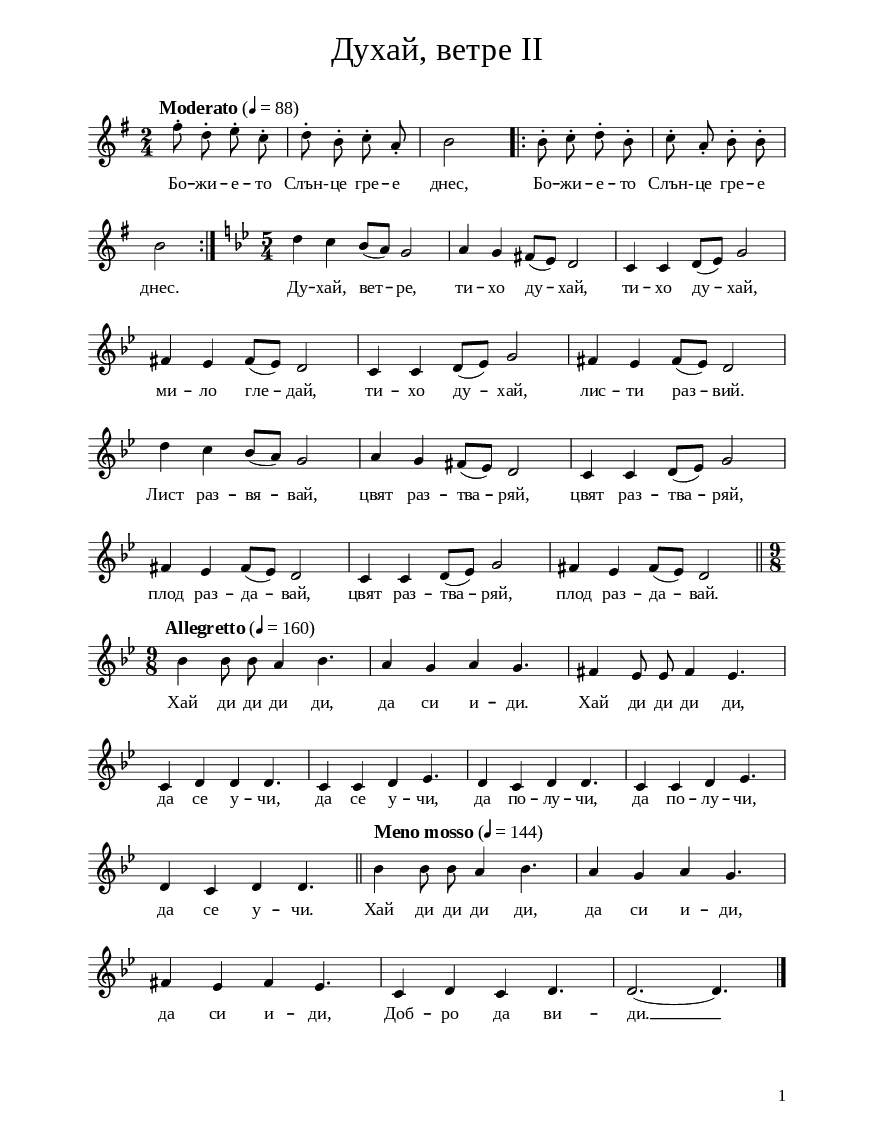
\version "2.24.3"

% include paper part and global functions
\include "include/globals.ily"

\bookpart {
  \label #'ref161
  \tocItem \markup "Духай, ветре II"
  \paper {
    print-all-headers = ##t
    print-page-number = ##t
    print-first-page-number = ##t

    % put page numbers on the bottom
    oddHeaderMarkup = \markup ""
    evenHeaderMarkup = \markup ""
    oddFooterMarkup = \markup
    \fill-line {
      ""
      \if \should-print-page-number \fromproperty #'page:page-number-string
    }
    evenFooterMarkup = \markup
    \fill-line {
      \if \should-print-page-number \fromproperty #'page:page-number-string
      ""
    }

    left-margin = 1.5\cm
    right-margin = 1.5\cm
    top-margin = 1.6\cm
    bottom-margin = 1.2\cm
    ragged-bottom = ##t % do not spread the staves to fill the whole vertical space

    % change distance between staves
    system-system-spacing =
    #'((basic-distance . 10)
       (minimum-distance . 6)
       (padding . 1)
       (stretchability . 12))
  }
  \score {
    \include "include/score-layout.ily"

    \new Voice \absolute {
      \clef treble
      \key g \major
      \time 2/4
      \tempoFunc "Moderato" 4 "88"
      \autoBeamOff
      fis''8 -.  d''8 -.  e''8 -.
      c''8 -. | % 2
      d''8 -.  b'8 -.  c''8 -.
      a'8 -.  | % 3
      b'2 \repeat volta 2 {
        | % 4
        b'8 -. c''8 -.  d''8 -.
        b'8 -.  | % 5
        c''8 -. a'8 -.  b'8 -.
        b'8 -.  \break | % 6
        b'2
        | % 7
      }
      \key g \minor \time 5/4  % 7
      d''4 c''4  bes'8 ( [  a'8 ) ]
      g'2 | % 8
      a'4  g'4  fis'8 ( [  es'8 ) ]
      d'2 | % 9
      c'4  c'4  d'8 ( [  es'8 ) ]  g'2
      \break |
      fis'4  es'4  fis'8 ( [  es'8 ) ]
      d'2 | % 11
      c'4  c'4  d'8 ( [  es'8 ) ]  g'2
      | % 12
      fis'4  es'4  fis'8 ( [  es'8 ) ]
      d'2 \break | % 13
      d''4 c''4  bes'8 ( [  a'8 ) ]
      g'2 | % 14
      a'4  g'4  fis'8 ( [  es'8 ) ]
      d'2 | % 15
      c'4  c'4  d'8 ( [  es'8 ) ]  g'2
      \break | % 16
      fis'4  es'4  fis'8 ( [  es'8 ) ]
      d'2 | % 17
      c'4  c'4  d'8 ( [  es'8 ) ]  g'2
      | % 18
      fis'4  es'4  fis'8 ( [  es'8 ) ]
      d'2 \bar "||"
      \break | % 19
      \time 9/8  | % 19
      | % 19
      \tempoFunc "Allegretto" 4 "160"
      bes'4 bes'8 bes'8  a'4
      bes'4. |
      a'4  g'4  a'4  g'4. | % 21
      fis'4  es'8  es'8  fis'4  es'4.
      \break | % 22
      c'4  d'4  d'4  d'4. | % 23
      c'4  c'4  d'4  es'4. | % 24
      d'4  c'4  d'4  d'4. | % 25
      c'4  c'4  d'4  es'4. | \break % 26
      d'4  c'4  d'4  d'4. | % 27
      \tempoFunc "Meno mosso" 4 "144"
      \bar "||" bes'4 bes'8 bes'8  a'4
      bes'4. | % 28
      a'4  g'4  a'4  g'4. \break | % 29
      fis'4  es'4  fis'4  es'4. |
      c'4  d'4  c'4  d'4. | % 31
      d'2. ~  d'4. \bar "|."
    }

    \addlyrics {
      Бо -- жи -- е -- то "Слън-" -- це гре --
      е днес, Бо -- жи -- е -- то "Слън-" --
      це гре -- е днес. Ду -- хай, вет
      -- ре, ти -- хо ду  -- хай, ти
      -- хо ду  -- хай, ми -- ло гле
      -- дай, ти -- хо ду  -- хай,
      лис -- ти раз  -- вий. Лист раз
      -- вя  -- вай, цвят раз -- тва
      -- ряй, цвят раз -- тва  --
      ряй, плод раз -- да  -- вай,
      цвят раз -- тва  -- ряй, плод
      раз -- да  -- вай. Хай ди ди ди
      ди, да си и -- ди. Хай ди ди ди
      ди, да се у -- чи, да се у -- чи,
      да по -- лу -- чи, да по -- лу --
      чи, да се у -- чи. Хай ди ди ди
      ди, да си и -- ди, да си и -- ди,
      Доб -- ро да ви -- ди. __
    }

    \header {
      title = \titleFunc #'ref_desc_16 "Духай, ветре II" "Duhaj vetre II"
    }

    \midi{}

  } % score


} % bookpart

% Più mosso
%
